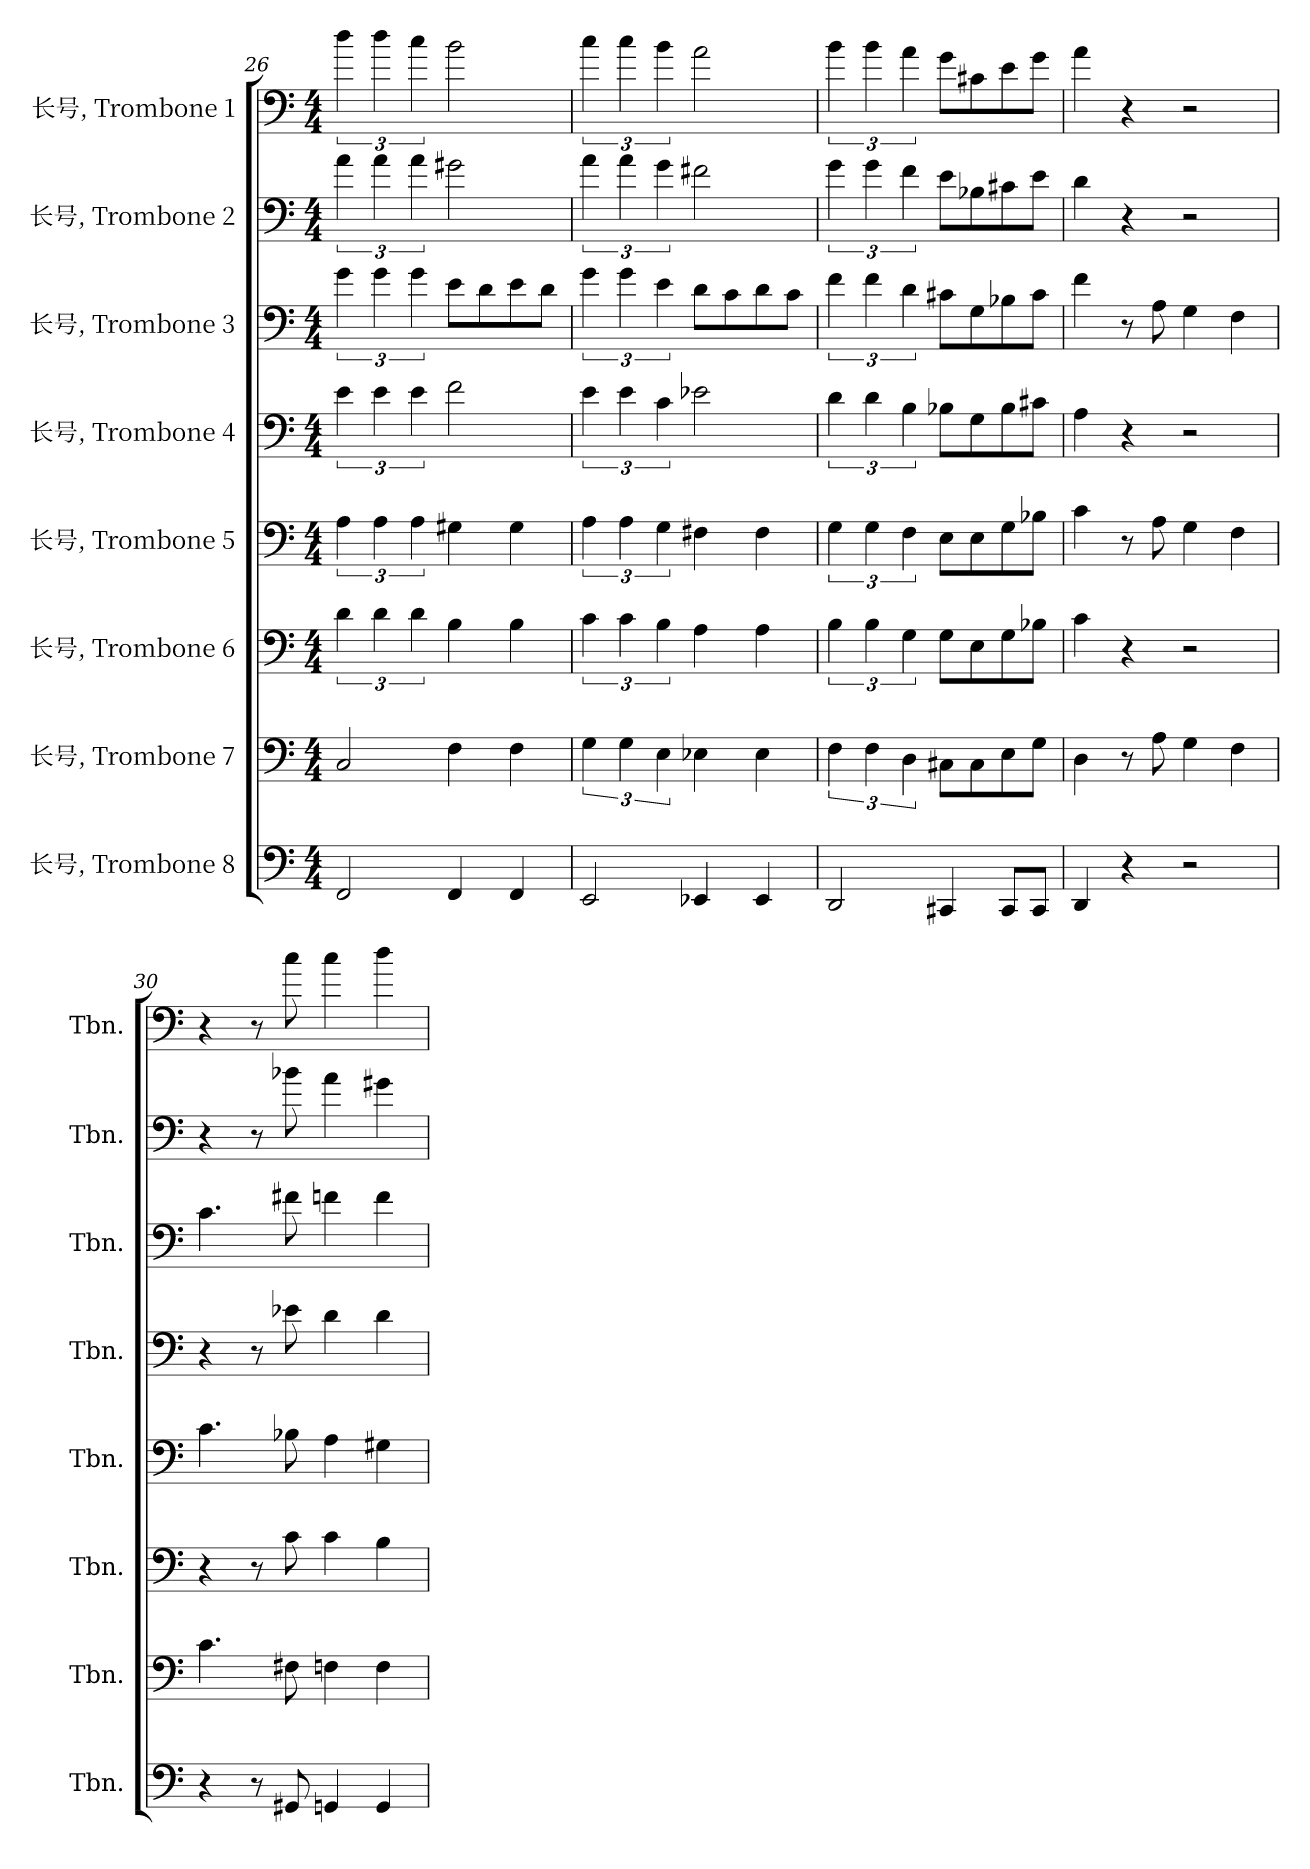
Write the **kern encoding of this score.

**kern	**kern	**kern	**kern	**kern	**kern	**kern	**kern
*part8	*part7	*part6	*part5	*part4	*part3	*part2	*part1
*staff8	*staff7	*staff6	*staff5	*staff4	*staff3	*staff2	*staff1
*I"长号, Trombone 8	*I"长号, Trombone 7	*I"长号, Trombone 6	*I"长号, Trombone 5	*I"长号, Trombone 4	*I"长号, Trombone 3	*I"长号, Trombone 2	*I"长号, Trombone 1
*I'Tbn.	*I'Tbn.	*I'Tbn.	*I'Tbn.	*I'Tbn.	*I'Tbn.	*I'Tbn.	*I'Tbn.
*clefF4	*clefF4	*clefF4	*clefF4	*clefF4	*clefF4	*clefF4	*clefF4
*k[]	*k[]	*k[]	*k[]	*k[]	*k[]	*k[]	*k[]
*M4/4	*M4/4	*M4/4	*M4/4	*M4/4	*M4/4	*M4/4	*M4/4
=26	=26	=26	=26	=26	=26	=26	=26
2FF/	2C/	6d\	6A\	6e\	6g\	6a\	6dd\
.	.	6d\	6A\	6e\	6g\	6a\	6dd\
.	.	6d\	6A\	6e\	6g\	6a\	6cc\
4FF/	4F\	4B\	4G#X\	2f\	8e\L	2g#X\	2b\
.	.	.	.	.	8d\	.	.
4FF/	4F\	4B\	4G#\	.	8e\	.	.
.	.	.	.	.	8d\J	.	.
!!LO:PB:g=z
=27	=27	=27	=27	=27	=27	=27	=27
2EE/	6G\	6c\	6A\	6e\	6g\	6a\	6cc\
.	6G\	6c\	6A\	6e\	6g\	6a\	6cc\
.	6E\	6B\	6G\	6c\	6e\	6g\	6b\
4EE-X/	4E-X\	4A\	4F#X\	2e-X\	8d\L	2f#X\	2a\
.	.	.	.	.	8c\	.	.
4EE-/	4E-\	4A\	4F#\	.	8d\	.	.
.	.	.	.	.	8c\J	.	.
=28	=28	=28	=28	=28	=28	=28	=28
2DD/	6F\	6B\	6G\	6d\	6f\	6g\	6b\
.	6F\	6B\	6G\	6d\	6f\	6g\	6b\
.	6D\	6G\	6F\	6B\	6d\	6f\	6a\
4CC#X/	8C#X\L	8G\L	8E\L	8B-X\L	8c#X\L	8e\L	8g\L
.	8C#\	8E\	8E\	8G\	8G\	8B-X\	8c#X\
8CC#/L	8E\	8G\	8G\	8B-\	8B-X\	8c#X\	8e\
8CC#/J	8G\J	8B-X\J	8B-X\J	8c#X\J	8c#\J	8e\J	8g\J
=29	=29	=29	=29	=29	=29	=29	=29
4DD/	4D\	4c\	4c\	4A\	4f\	4d\	4a\
4r	8r	4r	8r	4r	8r	4r	4r
.	8A\	.	8A\	.	8A\	.	.
2r	4G\	2r	4G\	2r	4G\	2r	2r
.	4F\	.	4F\	.	4F\	.	.
=30	=30	=30	=30	=30	=30	=30	=30
4r	4.c\	4r	4.c\	4r	4.c\	4r	4r
8r	.	8r	.	8r	.	8r	8r
8GG#X/	8F#X\	8c\	8B-X\	8e-X\	8f#X\	8b-X\	8cc\
4GGn/	4Fn\	4c\	4A\	4d\	4fn\	4a\	4cc\
4GG/	4F\	4B\	4G#X\	4d\	4f\	4g#X\	4dd\
=	=	=	=	=	=	=	=
*-	*-	*-	*-	*-	*-	*-	*-
